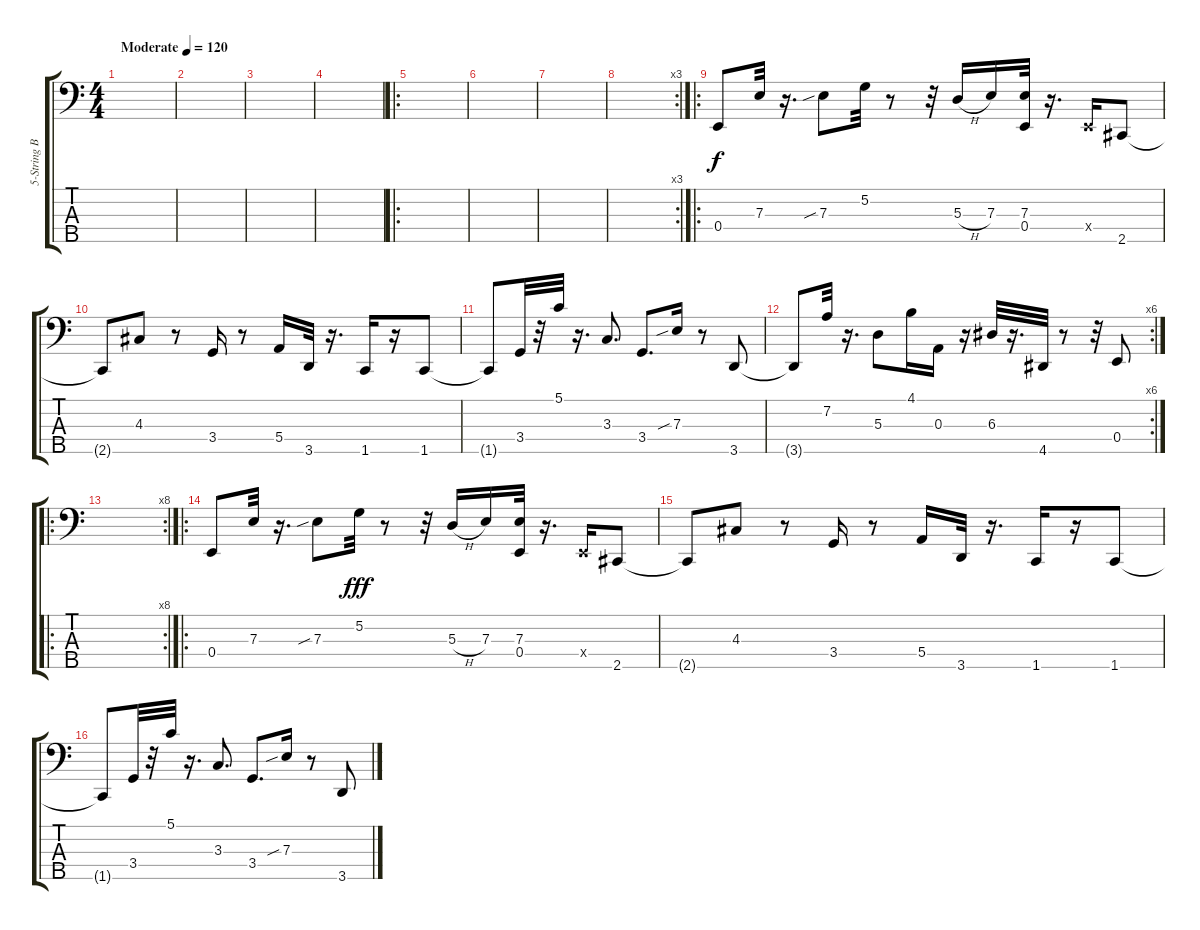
\track ("5-String Bass " "5-String B") {instrument slapbass2}
\staff {score tabs}
\tuning (G2 D2 A1 E1 B0) {hide}
\ts (4 4)
\tempo (120 "Moderate")
\clef f4
\ks c
|
|
|
|
\ro
|
|
|
\rc 3
|
\ro
0.4.8 7.3.32 r.16{d} 7.3{sib}.8 5.2.32 r.8 r.32 5.3{h}.16 7.3.16 (7.3 0.4).32 r.16{d} 0.4{x}.16 2.5.8 |
2.5{t}.8 4.3.8 r.8 3.4.16 r.8 5.4.16 3.5.32 r.16{d} 1.5.16 r.16 1.5.8 |
1.5{t}.8 3.4.32 r.32 5.1.32 r.16{d} 3.3.8{d} 3.4.8{d} 7.3{sib}.16 r.8 3.5.8 |
\rc 6
3.5{t}.8 7.2.32 r.16{d} 5.3.8 4.1.16 0.3.16 r.16 6.3.32 r.16{d} 4.5.32 r.8 r.32 0.4.8 |
\ro
\rc 8
|
\ro
0.4.8 7.3.32 r.16{d} 7.3{sib}.8{dy f} 5.2.32{dy fff} r.8 r.32 5.3{h}.16 7.3.16 (7.3 0.4).32 r.16{d} 0.4{x}.16 2.5.8 |
2.5{t}.8 4.3.8 r.8 3.4.16 r.8 5.4.16 3.5.32 r.16{d} 1.5.16 r.16 1.5.8 |
1.5{t}.8 3.4.32 r.32 5.1.32 r.16{d} 3.3.8{d} 3.4.8{d} 7.3{sib}.16 r.8 3.5.8
